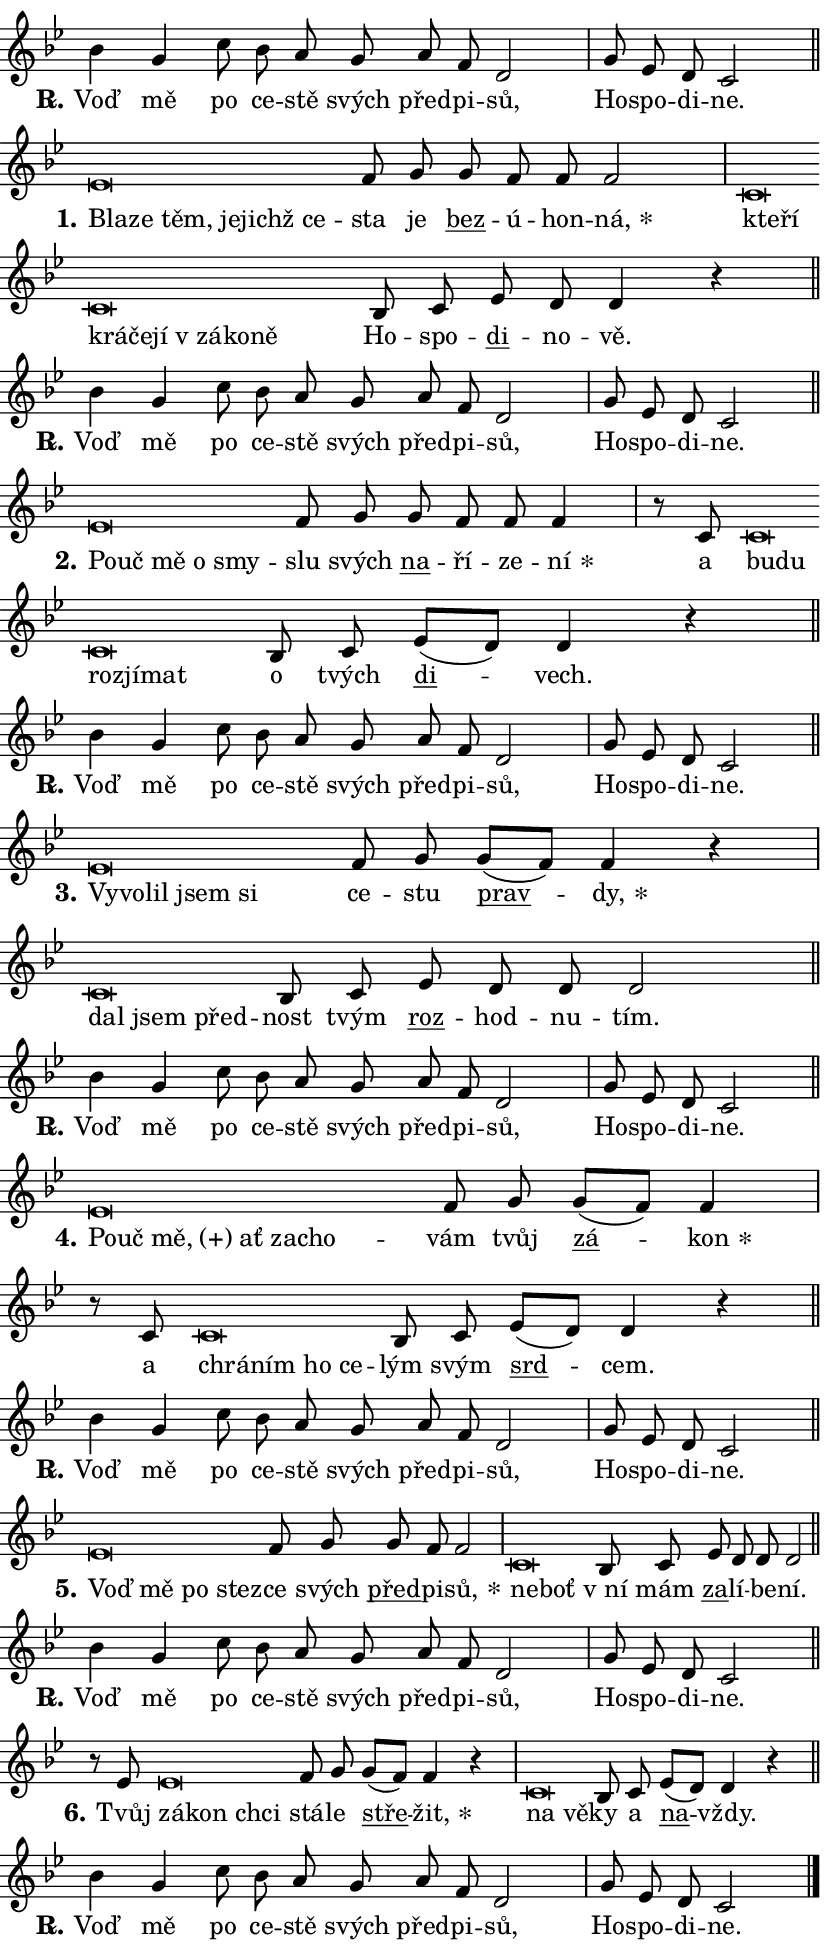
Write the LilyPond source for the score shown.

\version "2.24.0"
\header { tagline = "" }
\paper {
  indent = 0\cm
  top-margin = 0\cm
  right-margin = 0.13\cm % to fit lyric hyphens
  bottom-margin = 0\cm
  left-margin = 0\cm
  paper-width = 14\cm
  page-breaking = #ly:one-page-breaking
  system-system-spacing.basic-distance = #11
  score-system-spacing.basic-distance = #11
  ragged-last = ##f
}


%% Author: Thomas Morley
%% https://lists.gnu.org/archive/html/lilypond-user/2020-05/msg00002.html
#(define (line-position grob)
"Returns position of @var[grob} in current system:
   @code{'start}, if at first time-step
   @code{'end}, if at last time-step
   @code{'middle} otherwise
"
  (let* ((col (ly:item-get-column grob))
         (ln (ly:grob-object col 'left-neighbor))
         (rn (ly:grob-object col 'right-neighbor))
         (col-to-check-left (if (ly:grob? ln) ln col))
         (col-to-check-right (if (ly:grob? rn) rn col))
         (break-dir-left
           (and
             (ly:grob-property col-to-check-left 'non-musical #f)
             (ly:item-break-dir col-to-check-left)))
         (break-dir-right
           (and
             (ly:grob-property col-to-check-right 'non-musical #f)
             (ly:item-break-dir col-to-check-right))))
        (cond ((eqv? 1 break-dir-left) 'start)
              ((eqv? -1 break-dir-right) 'end)
              (else 'middle))))

#(define (tranparent-at-line-position vctor)
  (lambda (grob)
  "Relying on @code{line-position} select the relevant enry from @var{vctor}.
Used to determine transparency,"
    (case (line-position grob)
      ((end) (not (vector-ref vctor 0)))
      ((middle) (not (vector-ref vctor 1)))
      ((start) (not (vector-ref vctor 2))))))

noteHeadBreakVisibility =
#(define-music-function (break-visibility)(vector?)
"Makes @code{NoteHead}s transparent relying on @var{break-visibility}"
#{
  \override NoteHead.transparent =
    #(tranparent-at-line-position break-visibility)
#})

#(define delete-ledgers-for-transparent-note-heads
  (lambda (grob)
    "Reads whether a @code{NoteHead} is transparent.
If so this @code{NoteHead} is removed from @code{'note-heads} from
@var{grob}, which is supposed to be @code{LedgerLineSpanner}.
As a result ledgers are not printed for this @code{NoteHead}"
    (let* ((nhds-array (ly:grob-object grob 'note-heads))
           (nhds-list
             (if (ly:grob-array? nhds-array)
                 (ly:grob-array->list nhds-array)
                 '()))
           ;; Relies on the transparent-property being done before
           ;; Staff.LedgerLineSpanner.after-line-breaking is executed.
           ;; This is fragile ...
           (to-keep
             (remove
               (lambda (nhd)
                 (ly:grob-property nhd 'transparent #f))
               nhds-list)))
      ;; TODO find a better method to iterate over grob-arrays, similiar
      ;; to filter/remove etc for lists
      ;; For now rebuilt from scratch
      (set! (ly:grob-object grob 'note-heads)  '())
      (for-each
        (lambda (nhd)
          (ly:pointer-group-interface::add-grob grob 'note-heads nhd))
        to-keep))))

squashNotes = {
  \override NoteHead.X-extent = #'(-0.2 . 0.2)
  \override NoteHead.Y-extent = #'(-0.75 . 0)
  \override NoteHead.stencil =
    #(lambda (grob)
       (let ((pos (ly:grob-property grob 'staff-position)))
         (begin
           (if (< pos -7) (display "ERROR: Lower brevis then expected\n") (display ""))
           (if (<= pos -6) ly:text-interface::print ly:note-head::print))))
}
unSquashNotes = {
  \revert NoteHead.X-extent
  \revert NoteHead.Y-extent
  \revert NoteHead.stencil
}

hideNotes = \noteHeadBreakVisibility #begin-of-line-visible
unHideNotes = \noteHeadBreakVisibility #all-visible

% work-around for resetting accidentals
% https://lilypond.org/doc/v2.23/Documentation/notation/displaying-rhythms#unmetered-music
cadenzaMeasure = {
  \cadenzaOff
  \partial 1024 s1024
  \cadenzaOn
}

#(define-markup-command (accent layout props text) (markup?)
  "Underline accented syllable"
  (interpret-markup layout props
    #{\markup \override #'(offset . 4.3) \underline { #text }#}))

responsum = \markup \concat {
  "R" \hspace #-1.05 \path #0.1 #'((moveto 0 0.07) (lineto 0.9 0.8)) \hspace #0.05 "."
}

spaceSize = #0.6828661417322834 % exact space size for TeX Gyre Schola

\layout {
  \context {
    \Staff
    \remove "Time_signature_engraver"
    \override LedgerLineSpanner.after-line-breaking = #delete-ledgers-for-transparent-note-heads
  }
  \context {
    \Lyrics {
      \override LyricSpace.minimum-distance = \spaceSize
      \override LyricText.font-name = #"TeX Gyre Schola"
      \override LyricText.font-size = 1
      \override StanzaNumber.font-name = #"TeX Gyre Schola Bold"
      \override StanzaNumber.font-size = 1
    }
  }
  \context {
    \Score 
    \override NoteHead.text =
      #(lambda (grob) 
        (let ((pos (ly:grob-property grob 'staff-position)))
          #{\markup {
            \combine
              \halign #-0.55 \raise #(if (= pos -6) 0 0.5) \override #'(thickness . 2) \draw-line #'(3.2 . 0)
              \musicglyph "noteheads.sM1"
          }#}))
  }
}

% magnetic-lyrics.ily
%
%   written by
%     Jean Abou Samra <jean@abou-samra.fr>
%     Werner Lemberg <wl@gnu.org>
%
%   adapted by
%     Jiri Hon <jiri.hon@gmail.com>
%
% Version 2022-Apr-15

% https://www.mail-archive.com/lilypond-user@gnu.org/msg149350.html

#(define (Left_hyphen_pointer_engraver context)
   "Collect syllable-hyphen-syllable occurrences in lyrics and store
them in properties.  This engraver only looks to the left.  For
example, if the lyrics input is @code{foo -- bar}, it does the
following.

@itemize @bullet
@item
Set the @code{text} property of the @code{LyricHyphen} grob between
@q{foo} and @q{bar} to @code{foo}.

@item
Set the @code{left-hyphen} property of the @code{LyricText} grob with
text @q{foo} to the @code{LyricHyphen} grob between @q{foo} and
@q{bar}.
@end itemize

Use this auxiliary engraver in combination with the
@code{lyric-@/text::@/apply-@/magnetic-@/offset!} hook."
   (let ((hyphen #f)
         (text #f))
     (make-engraver
      (acknowledgers
       ((lyric-syllable-interface engraver grob source-engraver)
        (set! text grob)))
      (end-acknowledgers
       ((lyric-hyphen-interface engraver grob source-engraver)
        ;(when (not (grob::has-interface grob 'lyric-space-interface))
          (set! hyphen grob)));)
      ((stop-translation-timestep engraver)
       (when (and text hyphen)
         (ly:grob-set-object! text 'left-hyphen hyphen))
       (set! text #f)
       (set! hyphen #f)))))

#(define (lyric-text::apply-magnetic-offset! grob)
   "If the space between two syllables is less than the value in
property @code{LyricText@/.details@/.squash-threshold}, move the right
syllable to the left so that it gets concatenated with the left
syllable.

Use this function as a hook for
@code{LyricText@/.after-@/line-@/breaking} if the
@code{Left_@/hyphen_@/pointer_@/engraver} is active."
   (let ((hyphen (ly:grob-object grob 'left-hyphen #f)))
     (when hyphen
       (let ((left-text (ly:spanner-bound hyphen LEFT)))
         (when (grob::has-interface left-text 'lyric-syllable-interface)
           (let* ((common (ly:grob-common-refpoint grob left-text X))
                  (this-x-ext (ly:grob-extent grob common X))
                  (left-x-ext
                   (begin
                     ;; Trigger magnetism for left-text.
                     (ly:grob-property left-text 'after-line-breaking)
                     (ly:grob-extent left-text common X)))
                  ;; `delta` is the gap width between two syllables.
                  (delta (- (interval-start this-x-ext)
                            (interval-end left-x-ext)))
                  (details (ly:grob-property grob 'details))
                  (threshold (assoc-get 'squash-threshold details 0.2)))
             (when (< delta threshold)
               (let* (;; We have to manipulate the input text so that
                      ;; ligatures crossing syllable boundaries are not
                      ;; disabled.  For languages based on the Latin
                      ;; script this is essentially a beautification.
                      ;; However, for non-Western scripts it can be a
                      ;; necessity.
                      (lt (ly:grob-property left-text 'text))
                      (rt (ly:grob-property grob 'text))
                      (is-space (grob::has-interface hyphen 'lyric-space-interface))
                      (space (if is-space " " ""))
                      (extra-delta (if is-space spaceSize 0))
                      ;; Append new syllable.
                      (ltrt-space (if (and (string? lt) (string? rt))
                                (string-append lt space rt)
                                (make-concat-markup (list lt space rt))))
                      ;; Right-align `ltrt` to the right side.
                      (ltrt-space-markup (grob-interpret-markup
                               grob
                               (make-translate-markup
                                (cons (interval-length this-x-ext) 0)
                                (make-right-align-markup ltrt-space)))))
                 (begin
                   ;; Don't print `left-text`.
                   (ly:grob-set-property! left-text 'stencil #f)
                   ;; Set text and stencil (which holds all collected
                   ;; syllables so far) and shift it to the left.
                   (ly:grob-set-property! grob 'text ltrt-space)
                   (ly:grob-set-property! grob 'stencil ltrt-space-markup)
                   (ly:grob-translate-axis! grob (- (- delta extra-delta)) X))))))))))


#(define (lyric-hyphen::displace-bounds-first grob)
   ;; Make very sure this callback isn't triggered too early.
   (let ((left (ly:spanner-bound grob LEFT))
         (right (ly:spanner-bound grob RIGHT)))
     (ly:grob-property left 'after-line-breaking)
     (ly:grob-property right 'after-line-breaking)
     (ly:lyric-hyphen::print grob)))

squashThreshold = #0.4

\layout {
  \context {
    \Lyrics
    \consists #Left_hyphen_pointer_engraver
    \override LyricText.after-line-breaking =
      #lyric-text::apply-magnetic-offset!
    \override LyricHyphen.stencil = #lyric-hyphen::displace-bounds-first
    \override LyricText.details.squash-threshold = \squashThreshold
    \override LyricHyphen.minimum-distance = 0
    \override LyricHyphen.minimum-length = \squashThreshold
  }
}

squashText = \override LyricText.details.squash-threshold = 9999
unSquashText = \override LyricText.details.squash-threshold = \squashThreshold

leftText = \override LyricText.self-alignment-X = #LEFT
unLeftText = \revert LyricText.self-alignment-X

starOffset = #(lambda (grob) 
                (let ((x_offset (ly:self-alignment-interface::aligned-on-x-parent grob)))
                  (if (= x_offset 0) 0 (+ x_offset 1.2))))

star = #(define-music-function (syllable)(string?)
"Append star separator at the end of a syllable"
#{
  \once \override LyricText.X-offset = #starOffset
  \lyricmode { \markup {
    #syllable
    \override #'((font-name . "TeX Gyre Schola Bold")) \hspace #0.2 \lower #0.65 \larger "*"
  } }
#})

starAccent = #(define-music-function (syllable)(string?)
"Append star separator at the end of a syllable and make accent"
#{
  \once \override LyricText.X-offset = #starOffset
  \lyricmode { \markup {
    \accent #syllable
    \override #'((font-name . "TeX Gyre Schola Bold")) \hspace #0.2 \lower #0.65 \larger "*"
  } }
#})

breath = #(define-music-function (syllable)(string?)
"Append breathing indicator at the end of a syllable"
#{
  \lyricmode { \markup { #syllable "+" } }
#})

optionalBreath = #(define-music-function (syllable)(string?)
"Append optional breathing indicator at the end of a syllable"
#{
  \lyricmode { \markup { #syllable "(+)" } }
#})


\score {
    <<
        \new Voice = "melody" { \cadenzaOn \key bes \major \relative { bes'4 g c8 bes a \bar "" g a f d2 \cadenzaMeasure \bar "|" g8 es d c2 \cadenzaMeasure \bar "||" \break } }
        \new Lyrics \lyricsto "melody" { \lyricmode { \set stanza = \responsum
Voď mě po ce -- stě svých před -- pi -- sů, Ho -- spo -- di -- ne. } }
    >>
    \layout {}
}

\score {
    <<
        \new Voice = "melody" { \cadenzaOn \key bes \major \relative { \squashNotes es'\breve*1/16 \hideNotes \breve*1/16 \bar "" \breve*1/16 \bar "" \breve*1/16 \bar "" \breve*1/16 \breve*1/16 \bar "" \unHideNotes \unSquashNotes f8 g \bar "" g f f f2 \cadenzaMeasure \bar "|" \squashNotes c\breve*1/16 \hideNotes \breve*1/16 \bar "" \breve*1/16 \bar "" \breve*1/16 \bar "" \breve*1/16 \bar "" \breve*1/16 \bar "" \breve*1/16 \breve*1/16 \bar "" \unHideNotes \unSquashNotes bes8 c \bar "" es d d4 r \cadenzaMeasure \bar "||" \break } }
        \new Lyrics \lyricsto "melody" { \lyricmode { \set stanza = "1."
\leftText Bla -- \squashText ze těm, je -- jichž ce -- \unLeftText \unSquashText sta je \markup \accent bez -- ú -- hon -- \star ná, \leftText kte -- \squashText ří krá -- če -- jí "v zá" -- ko -- ně \unLeftText \unSquashText Ho -- spo -- \markup \accent di -- no -- vě. } }
    >>
    \layout {}
}

\score {
    <<
        \new Voice = "melody" { \cadenzaOn \key bes \major \relative { bes'4 g c8 bes a \bar "" g a f d2 \cadenzaMeasure \bar "|" g8 es d c2 \cadenzaMeasure \bar "||" \break } }
        \new Lyrics \lyricsto "melody" { \lyricmode { \set stanza = \responsum
Voď mě po ce -- stě svých před -- pi -- sů, Ho -- spo -- di -- ne. } }
    >>
    \layout {}
}

\score {
    <<
        \new Voice = "melody" { \cadenzaOn \key bes \major \relative { \squashNotes es'\breve*1/16 \hideNotes \breve*1/16 \bar "" \breve*1/16 \bar "" \breve*1/16 \breve*1/16 \bar "" \unHideNotes \unSquashNotes f8 g \bar "" g f f f4 \cadenzaMeasure \bar "|" r8 c8 \squashNotes c\breve*1/16 \hideNotes \breve*1/16 \bar "" \breve*1/16 \bar "" \breve*1/16 \breve*1/16 \bar "" \unHideNotes \unSquashNotes bes8 c \bar "" es[( d)] d4 r \cadenzaMeasure \bar "||" \break } }
        \new Lyrics \lyricsto "melody" { \lyricmode { \set stanza = "2."
\leftText Po -- \squashText uč mě o smy -- \unLeftText \unSquashText slu svých \markup \accent na -- ří -- ze -- \star ní a \leftText bu -- \squashText du roz -- jí -- mat \unLeftText \unSquashText o tvých \markup \accent di -- vech. } }
    >>
    \layout {}
}

\score {
    <<
        \new Voice = "melody" { \cadenzaOn \key bes \major \relative { bes'4 g c8 bes a \bar "" g a f d2 \cadenzaMeasure \bar "|" g8 es d c2 \cadenzaMeasure \bar "||" \break } }
        \new Lyrics \lyricsto "melody" { \lyricmode { \set stanza = \responsum
Voď mě po ce -- stě svých před -- pi -- sů, Ho -- spo -- di -- ne. } }
    >>
    \layout {}
}

\score {
    <<
        \new Voice = "melody" { \cadenzaOn \key bes \major \relative { \squashNotes es'\breve*1/16 \hideNotes \breve*1/16 \bar "" \breve*1/16 \bar "" \breve*1/16 \breve*1/16 \bar "" \unHideNotes \unSquashNotes f8 g \bar "" g[( f)] f4 r \cadenzaMeasure \bar "|" \squashNotes c\breve*1/16 \hideNotes \breve*1/16 \breve*1/16 \bar "" \unHideNotes \unSquashNotes bes8 c \bar "" es d d d2 \cadenzaMeasure \bar "||" \break } }
        \new Lyrics \lyricsto "melody" { \lyricmode { \set stanza = "3."
\leftText Vy -- \squashText vo -- lil jsem si \unLeftText \unSquashText ce -- stu \markup \accent prav -- \star dy, \leftText dal \squashText jsem před -- \unLeftText \unSquashText nost tvým \markup \accent roz -- hod -- nu -- tím. } }
    >>
    \layout {}
}

\score {
    <<
        \new Voice = "melody" { \cadenzaOn \key bes \major \relative { bes'4 g c8 bes a \bar "" g a f d2 \cadenzaMeasure \bar "|" g8 es d c2 \cadenzaMeasure \bar "||" \break } }
        \new Lyrics \lyricsto "melody" { \lyricmode { \set stanza = \responsum
Voď mě po ce -- stě svých před -- pi -- sů, Ho -- spo -- di -- ne. } }
    >>
    \layout {}
}

\score {
    <<
        \new Voice = "melody" { \cadenzaOn \key bes \major \relative { \squashNotes es'\breve*1/16 \hideNotes \breve*1/16 \bar "" \breve*1/16 \bar "" \breve*1/16 \bar "" \breve*1/16 \breve*1/16 \bar "" \unHideNotes \unSquashNotes f8 g \bar "" g[( f)] f4 \cadenzaMeasure \bar "|" r8 c8 \squashNotes c\breve*1/16 \hideNotes \breve*1/16 \bar "" \breve*1/16 \breve*1/16 \bar "" \unHideNotes \unSquashNotes bes8 c \bar "" es[( d)] d4 r \cadenzaMeasure \bar "||" \break } }
        \new Lyrics \lyricsto "melody" { \lyricmode { \set stanza = "4."
\leftText Po -- \squashText uč \optionalBreath mě, ať za -- cho -- \unLeftText \unSquashText vám tvůj \markup \accent zá -- \star kon a \leftText chrá -- \squashText ním ho ce -- \unLeftText \unSquashText lým svým \markup \accent srd -- cem. } }
    >>
    \layout {}
}

\score {
    <<
        \new Voice = "melody" { \cadenzaOn \key bes \major \relative { bes'4 g c8 bes a \bar "" g a f d2 \cadenzaMeasure \bar "|" g8 es d c2 \cadenzaMeasure \bar "||" \break } }
        \new Lyrics \lyricsto "melody" { \lyricmode { \set stanza = \responsum
Voď mě po ce -- stě svých před -- pi -- sů, Ho -- spo -- di -- ne. } }
    >>
    \layout {}
}

\score {
    <<
        \new Voice = "melody" { \cadenzaOn \key bes \major \relative { \squashNotes es'\breve*1/16 \hideNotes \breve*1/16 \bar "" \breve*1/16 \breve*1/16 \bar "" \unHideNotes \unSquashNotes f8 g \bar "" g f f2 \cadenzaMeasure \bar "|" \squashNotes c\breve*1/16 \hideNotes \breve*1/16 \bar "" \unHideNotes \unSquashNotes bes8 c \bar "" es d d d2 \cadenzaMeasure \bar "||" \break } }
        \new Lyrics \lyricsto "melody" { \lyricmode { \set stanza = "5."
\leftText Voď \squashText mě po stez -- \unLeftText \unSquashText ce svých \markup \accent před -- pi -- \star sů, \leftText ne -- \squashText boť \unLeftText \unSquashText "v ní" mám \markup \accent za -- lí -- be -- ní. } }
    >>
    \layout {}
}

\score {
    <<
        \new Voice = "melody" { \cadenzaOn \key bes \major \relative { bes'4 g c8 bes a \bar "" g a f d2 \cadenzaMeasure \bar "|" g8 es d c2 \cadenzaMeasure \bar "||" \break } }
        \new Lyrics \lyricsto "melody" { \lyricmode { \set stanza = \responsum
Voď mě po ce -- stě svých před -- pi -- sů, Ho -- spo -- di -- ne. } }
    >>
    \layout {}
}

\score {
    <<
        \new Voice = "melody" { \cadenzaOn \key bes \major \relative { r8 es'8 \squashNotes es\breve*1/16 \hideNotes \breve*1/16 \breve*1/16 \bar "" \unHideNotes \unSquashNotes f8 g \bar "" g[( f)] f4 r \cadenzaMeasure \bar "|" \squashNotes c\breve*1/16 \hideNotes \breve*1/16 \bar "" \unHideNotes \unSquashNotes bes8 c \bar "" es[( d)] d4 r \cadenzaMeasure \bar "||" \break } }
        \new Lyrics \lyricsto "melody" { \lyricmode { \set stanza = "6."
Tvůj \leftText zá -- \squashText kon chci \unLeftText \unSquashText stá -- le \markup \accent stře -- \star žit, \leftText na \squashText vě -- \unLeftText \unSquashText ky a \markup \accent na -- vždy. } }
    >>
    \layout {}
}

\score {
    <<
        \new Voice = "melody" { \cadenzaOn \key bes \major \relative { bes'4 g c8 bes a \bar "" g a f d2 \cadenzaMeasure \bar "|" g8 es d c2 \cadenzaMeasure \bar "||" \break } \bar "|." }
        \new Lyrics \lyricsto "melody" { \lyricmode { \set stanza = \responsum
Voď mě po ce -- stě svých před -- pi -- sů, Ho -- spo -- di -- ne. } }
    >>
    \layout {}
}
